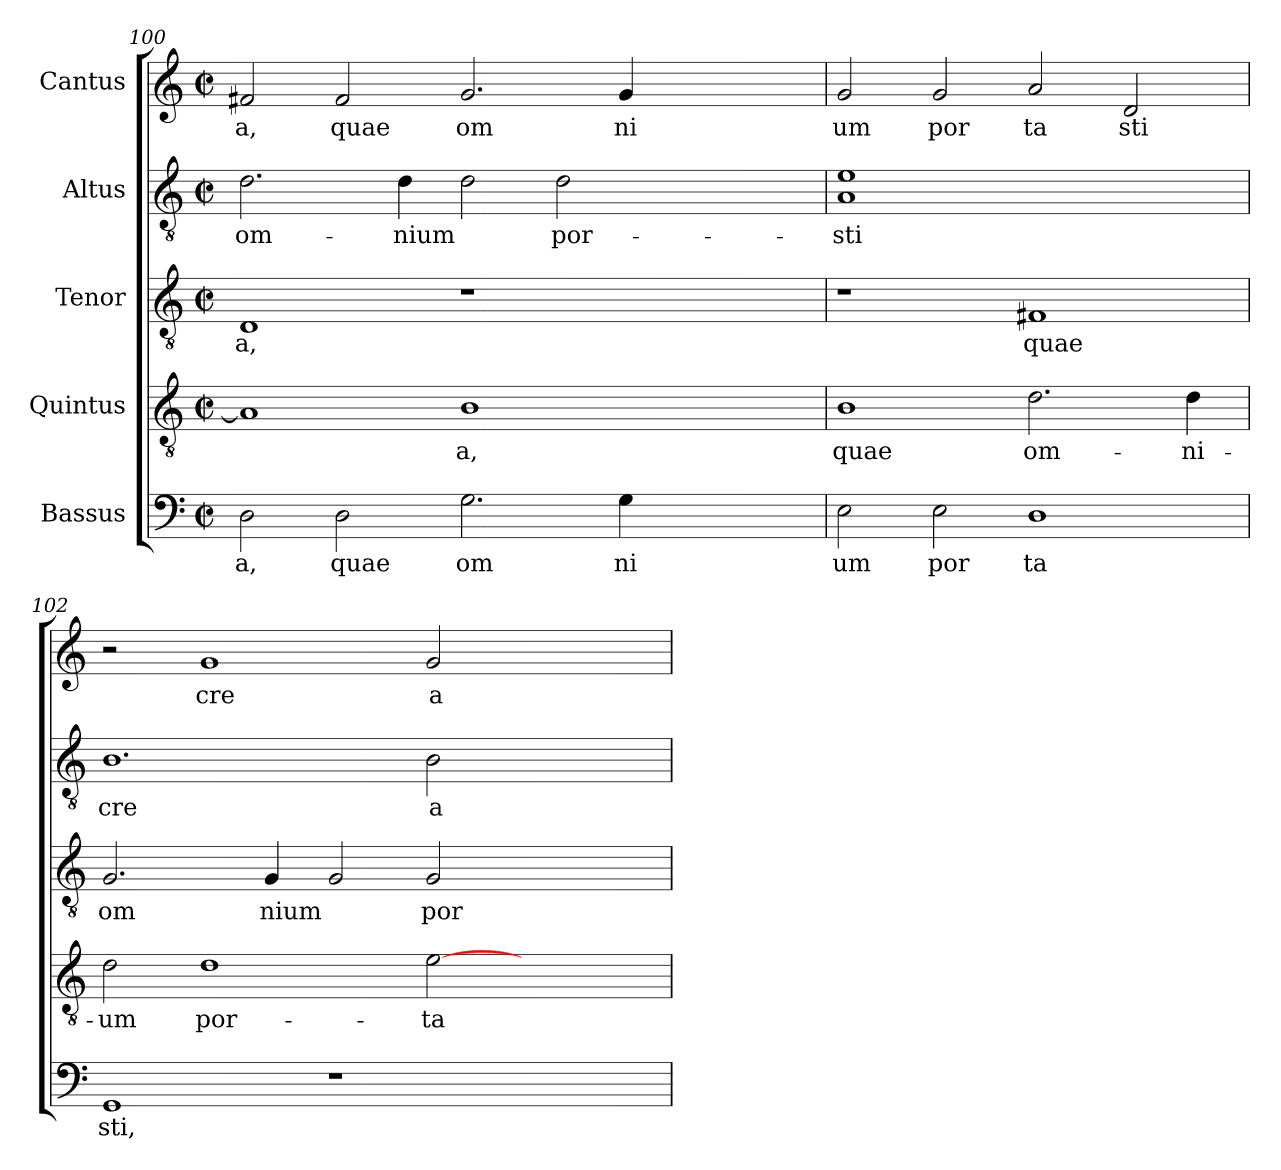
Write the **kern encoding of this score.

**kern	**text	**kern	**text	**kern	**text	**kern	**text	**kern	**text
*part5	*part5	*part4	*part4	*part3	*part3	*part2	*part2	*part1	*part1
*staff5	*staff5	*staff4	*staff4	*staff3	*staff3	*staff2	*staff2	*staff1	*staff1
*I"Bassus	*	*I"Quintus	*	*I"Tenor	*	*I"Altus	*	*I"Cantus	*
*clefF4	*	*clefGv2	*	*clefGv2	*	*clefGv2	*	*clefG2	*
*M2/2	*	*M2/2	*	*M2/2	*	*M2/2	*	*M2/2	*
*met(c|)	*	*met(c|)	*	*met(c|)	*	*met(c|)	*	*met(c|)	*
=100	=100	=100	=100	=100	=100	=100	=100	=100	=100
!	!LO:LY:b:cj	!	!	!	!LO:LY:b:cj	!	!LO:LY:b:cj	!	!LO:LY:b:cj
2D\	a,	1A]	.	1D	a,	2.d\	om-	2f#X/	a,
!	!LO:LY:b:cj	!	!	!	!	!	!	!	!LO:LY:b:cj
2D\	quae	.	.	.	.	.	.	2f#/	quae
!	!	!	!	!	!	!	!LO:LY:b	!	!
.	.	.	.	.	.	4d\	-nium	.	.
!	!LO:LY:b:cj	!	!LO:LY:b:cj	!LO:N:vis=1	!	!	!	!	!LO:LY:b:cj
2.G\	om	1B	a,	0r	.	2d\	.	2.g/	om
!	!	!	!	!	!	!	!LO:LY:b:cj	!	!
.	.	.	.	.	.	2d\	por-	.	.
!	!LO:LY:b:cj	!	!	!	!	!	!	!	!LO:LY:b:cj
4G\	ni	.	.	.	.	.	.	4g/	ni
1ryy	.	1ryy	.	.	.	1ryy	.	1ryy	.
!!LO:LB:g=z
=101	=101	=101	=101	=101	=101	=101	=101	=101	=101
!	!LO:LY:b:cj	!	!LO:LY:b:cj	!	!	!	!LO:LY:b:cj	!	!LO:LY:b:cj
2E\	um	1B	quae	1r	.	1e 1A	sti	2g/	um
!	!LO:LY:b:cj	!	!	!	!	!	!	!	!LO:LY:b:cj
2E\	por	.	.	.	.	.	.	2g/	por
!	!LO:LY:b:cj	!	!LO:LY:b:cj	!	!LO:LY:b:cj	!	!	!	!LO:LY:b:cj
1D	ta	2.d\	om-	1F#X	quae	1ryy	.	2a/	ta
!	!	!	!	!	!	!	!	!	!LO:LY:b:cj
.	.	.	.	.	.	.	.	2d/	sti
!	!	!	!LO:LY:b:cj	!	!	!	!	!	!
.	.	4d\	-ni-	.	.	.	.	.	.
=102	=102	=102	=102	=102	=102	=102	=102	=102	=102
!	!LO:LY:b:cj	!	!LO:LY:b:cj	!	!LO:LY:b:cj	!	!LO:LY:b:cj	!	!
1GG	sti,	2d\	-um	2.G/	om	1.B	cre	2r	.
!	!	!	!LO:LY:b:cj	!	!	!	!	!	!LO:LY:b:cj
.	.	1d	por-	.	.	.	.	1g	cre
!	!	!	!	!	!LO:LY:b	!	!	!	!
.	.	.	.	4G/	nium	.	.	.	.
!LO:N:vis=1	!	!	!	!	!	!	!	!	!
0r	.	.	.	2G/	.	.	.	.	.
!	!	!	!LO:LY:b:cj	!	!LO:LY:b:cj	!	!LO:LY:b:cj	!	!LO:LY:b:cj
.	.	[>2e\	-ta-	2G/	por	2B\	a	2g/	a
.	.	1ryy	.	1ryy	.	1ryy	.	1ryy	.
=	=	=	=	=	=	=	=	=	=
*-	*-	*-	*-	*-	*-	*-	*-	*-	*-
